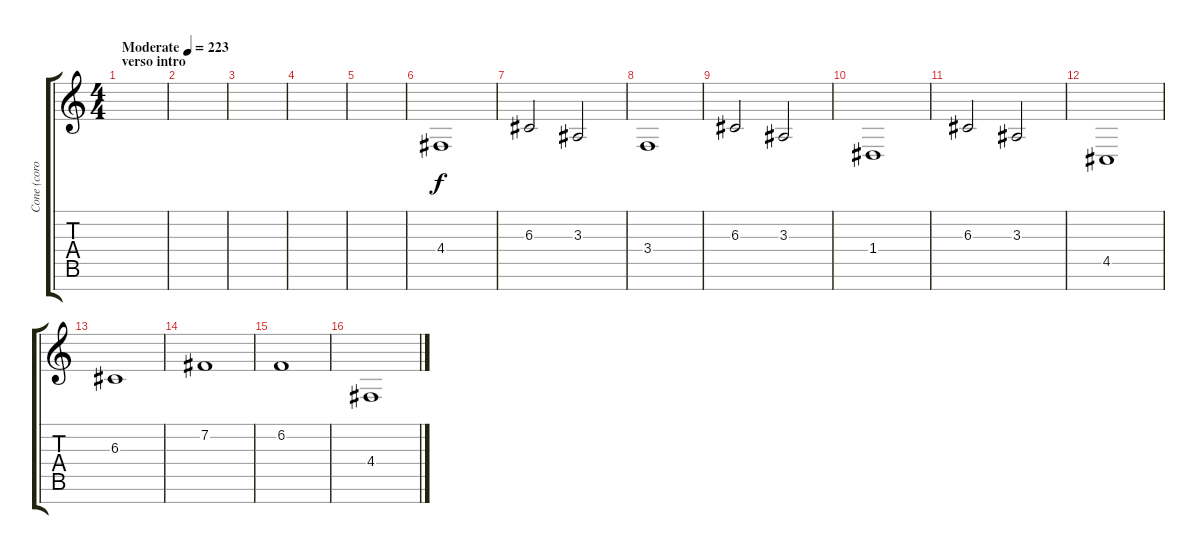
\track ("Cone (coros)" "Cone (coro") {instrument lead6voice}
\staff {score tabs}
\tuning (E4 B3 G3 D3 A2 E2 B1) {hide}
\ts (4 4)
\section ("" "verso intro")
\tempo (223 "Moderate")
\clef g2
\ks c
|
|
|
|
|
4.4.1 |
6.3.2 3.3.2 |
3.4.1 |
6.3.2 3.3.2 |
1.4.1 |
6.3.2 3.3.2 |
4.5.1 |
6.3.1 |
7.2.1 |
6.2.1 |
4.4.1
